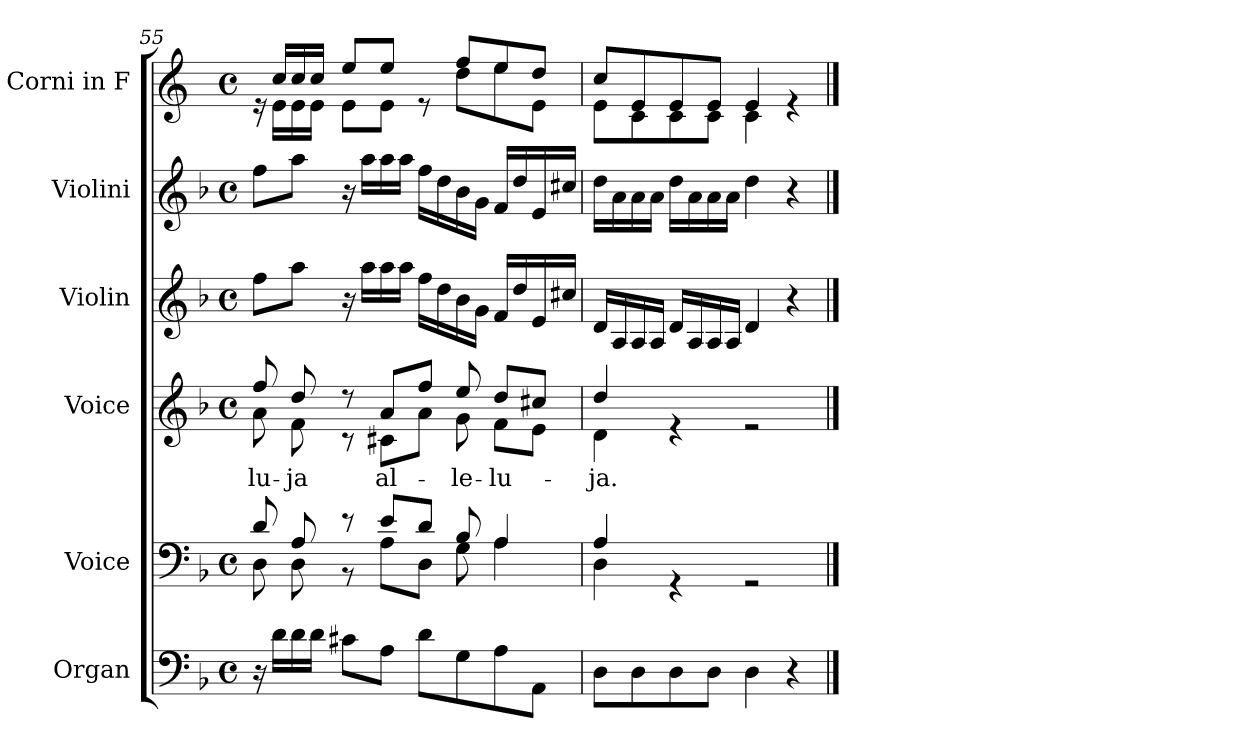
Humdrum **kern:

**kern	**kern	**kern	**text	**kern	**kern	**kern
*part6	*part5	*part4	*part4	*part3	*part2	*part1
*staff6	*staff5	*staff4	*staff4	*staff3	*staff2	*staff1
*I"Organ	*I"Voice	*I"Voice	*	*I"Violin	*I"Violini	*I"Corni in F
*	*	*	*	*I'Vln	*I'Vln	*
*clefF4	*clefF4	*clefG2	*	*clefG2	*clefG2	*clefG2
*	*	*	*	*	*	*ITrd4c7
*k[b-]	*k[b-]	*k[b-]	*	*k[b-]	*k[b-]	*k[b-]
*M4/4	*M4/4	*M4/4	*	*M4/4	*M4/4	*M4/4
*met(c)	*met(c)	*met(c)	*	*met(c)	*met(c)	*met(c)
=55	=55	=55	=55	=55	=55	=55
*	*^	*	*	*	*	*
!	!	!	!	!LO:LY:b	!	!	!
*	*	*	*^	*	*	*	*^
16r	8d/	8D\	8ff/	8a\	-lu-	8ff\L	8ff\L	16re	16ryy
16d\LL	.	.	.	.	.	.	.	16f/LL	16A\LL
!	!	!	!	!	!LO:LY:b	!	!	!	!
16d\	8A/	8D\	8dd/	8f\	-ja	8aa\J	8aa\J	16f/	16A\
16d\JJ	.	.	.	.	.	.	.	16f/JJ	16A\JJ
8c#X\L	8r	8r	8r	8r	.	16r	16r	8a/L	8A\L
.	.	.	.	.	.	16aa\LL	16aa\LL	.	.
!	!	!	!	!	!LO:LY:b	!	!	!	!
8A\J	8e/L	8A\L	8a/L	8c#X\L	al-	16aa\	16aa\	8a/J	8A\J
.	.	.	.	.	.	16aa\JJ	16aa\JJ	.	.
8d\L	8d/J	8D\J	8ff/J	8a\J	.	16ff\LL	16ff\LL	8re	8ryy
.	.	.	.	.	.	16dd\	16dd\	.	.
!	!	!	!	!	!LO:LY:b	!	!	!	!
8G\	8B-/	8G\	8ee/	8g\	-le-	16b-\	16b-\	8b-/L	8g\L
.	.	.	.	.	.	16g\JJ	16g\JJ	.	.
!	!	!	!	!	!LO:LY:b	!	!	!	!
8A\	4A/	4A\	8dd/L	8f\L	-lu-	16f/LL	16f/LL	8a/	8a\
.	.	.	.	.	.	16dd/	16dd/	.	.
8AA\J	.	.	8cc#X/J	8e\J	.	16e/	16e/	8g/J	8A\J
.	.	.	.	.	.	16cc#X/JJ	16cc#X/JJ	.	.
=56	=56	=56	=56	=56	=56	=56	=56	=56	=56
!	!	!	!	!	!LO:LY:b	!	!	!	!
8D\L	4A/	4D\	4dd/	4d\	-ja.	16d/LL	16dd\LL	8f/L	8A\L
.	.	.	.	.	.	16A/	16a\	.	.
8D\	.	.	.	.	.	16A/	16a\	8A/	8F\
.	.	.	.	.	.	16A/JJ	16a\JJ	.	.
8D\	4rGG	2.ryy	4re	2.ryy	.	16d/LL	16dd\LL	8A/	8F\
.	.	.	.	.	.	16A/	16a\	.	.
8D\J	.	.	.	.	.	16A/	16a\	8A/J	8F\J
.	.	.	.	.	.	16A/JJ	16a\JJ	.	.
4D\	2rGG	.	2re	.	.	4d/	4dd\	4A/	4F\
4r	.	.	.	.	.	4r	4r	4re	4ryy
*	*v	*v	*	*	*	*	*	*v	*v
*	*	*v	*v	*	*	*	*
==	==	==	==	==	==	==
*-	*-	*-	*-	*-	*-	*-
